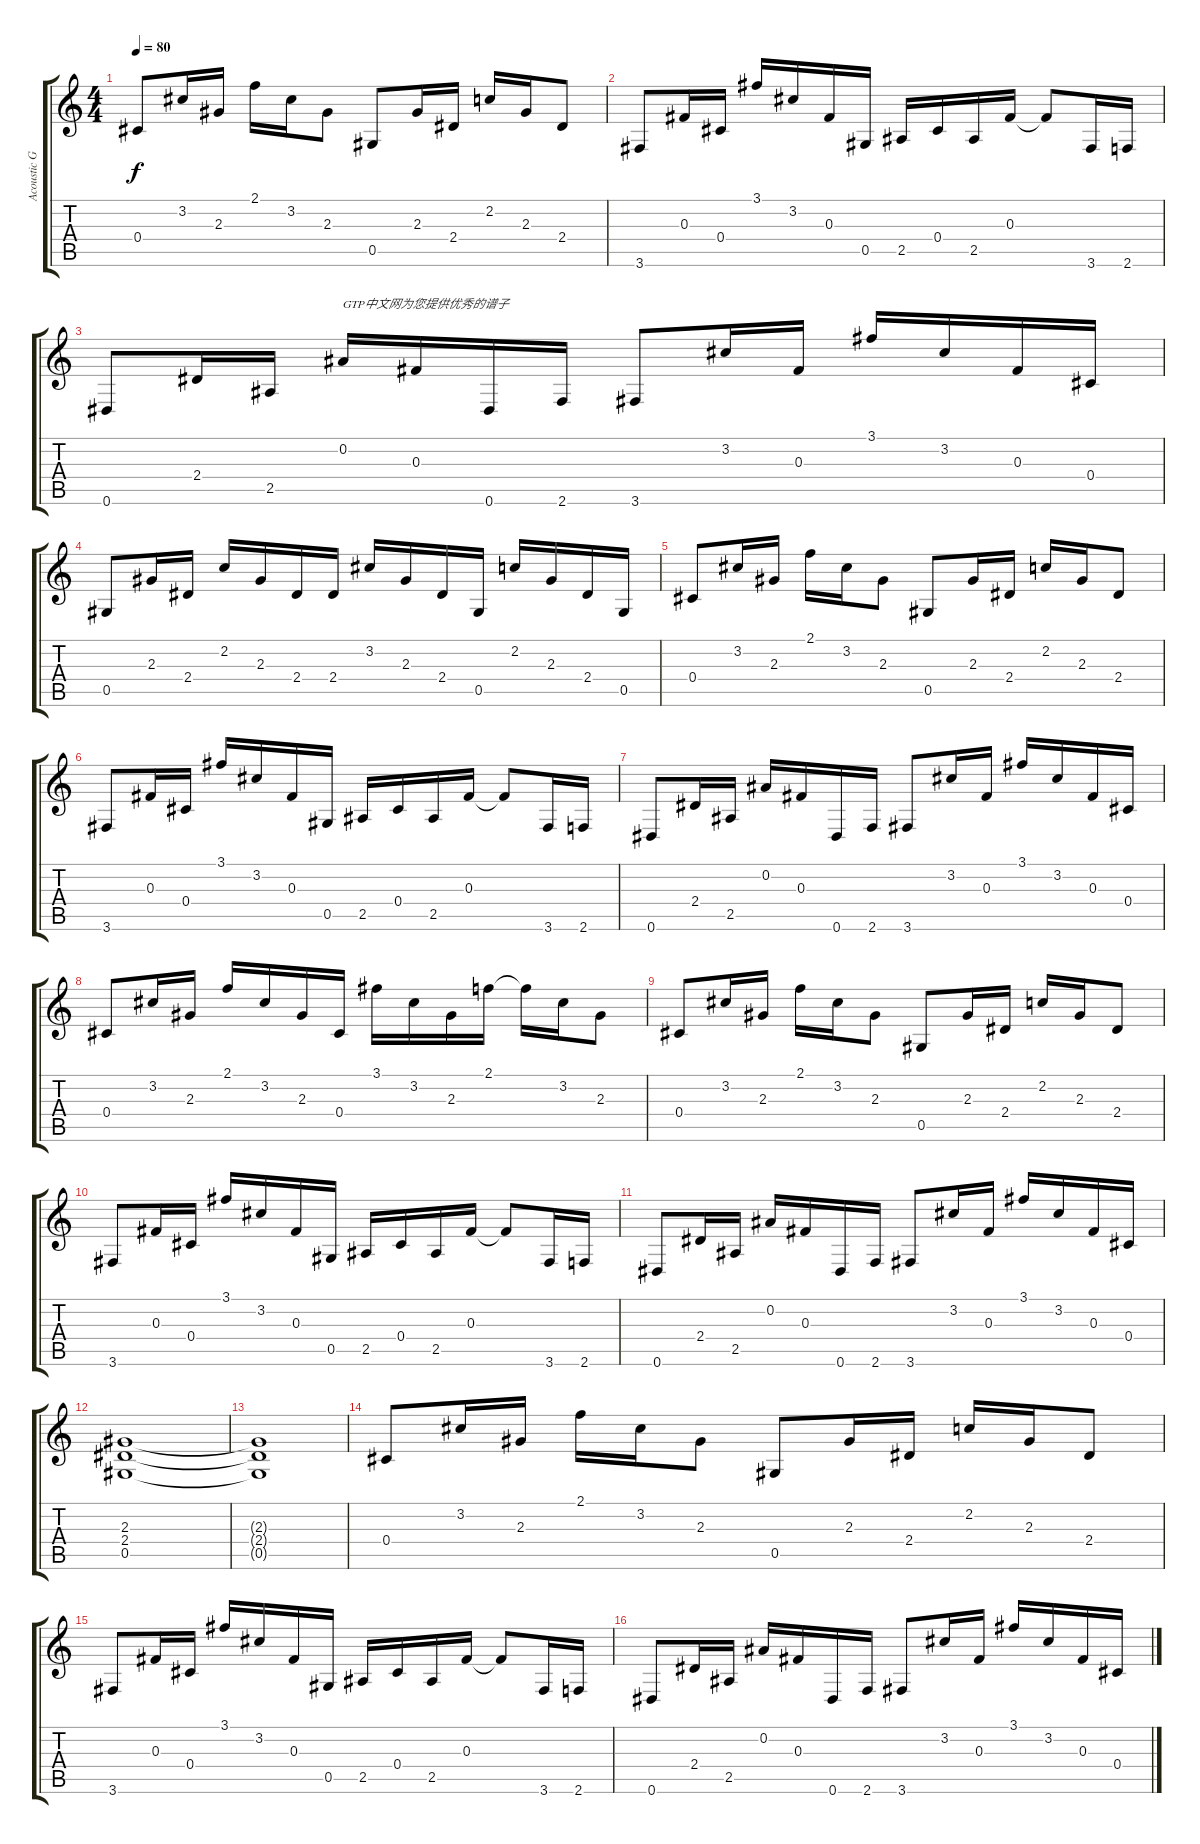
\track ("Acoustic Guitar" "Acoustic G") {instrument acousticguitarnylon}
\staff {score tabs}
\tuning (Eb4 Bb3 Gb3 Db3 Ab2 Eb2) {hide}
\ts (4 4)
\tempo 80
\clef g2
\ks c
0.4.8{dy f instrument acousticguitarnylon} 3.2.16 2.3.16 2.1.16 3.2.16 2.3.8 0.5.8 2.3.16 2.4.16 2.2.16 2.3.16 2.4.8 |
3.6.8 0.3.16 0.4.16 3.1.16 3.2.16 0.3.16 0.5.16 2.5.16 0.4.16 2.5.16 0.3.16 0.3{t}.8 3.6.16 2.6.16 |
0.6.8 2.4.16 2.5.16 0.2.16{txt "GTP中文网为您提供优秀的谱子"} 0.3.16 0.6.16 2.6.16 3.6.8 3.2.16 0.3.16 3.1.16 3.2.16 0.3.16 0.4.16 |
0.5.8 2.3.16 2.4.16 2.2.16 2.3.16 2.4.16 2.4.16 3.2.16 2.3.16 2.4.16 0.5.16 2.2.16 2.3.16 2.4.16 0.5.16 |
0.4.8 3.2.16 2.3.16 2.1.16 3.2.16 2.3.8 0.5.8 2.3.16 2.4.16 2.2.16 2.3.16 2.4.8 |
3.6.8 0.3.16 0.4.16 3.1.16 3.2.16 0.3.16 0.5.16 2.5.16 0.4.16 2.5.16 0.3.16 0.3{t}.8 3.6.16 2.6.16 |
0.6.8 2.4.16 2.5.16 0.2.16 0.3.16 0.6.16 2.6.16 3.6.8 3.2.16 0.3.16 3.1.16 3.2.16 0.3.16 0.4.16 |
0.4.8 3.2.16 2.3.16 2.1.16 3.2.16 2.3.16 0.4.16 3.1.16 3.2.16 2.3.16 2.1.16 2.1{t}.16 3.2.16 2.3.8 |
0.4.8 3.2.16 2.3.16 2.1.16 3.2.16 2.3.8 0.5.8 2.3.16 2.4.16 2.2.16 2.3.16 2.4.8 |
3.6.8 0.3.16 0.4.16 3.1.16 3.2.16 0.3.16 0.5.16 2.5.16 0.4.16 2.5.16 0.3.16 0.3{t}.8 3.6.16 2.6.16 |
0.6.8 2.4.16 2.5.16 0.2.16 0.3.16 0.6.16 2.6.16 3.6.8 3.2.16 0.3.16 3.1.16 3.2.16 0.3.16 0.4.16 |
(2.3 2.4 0.5).1 |
(2.3{t} 2.4{t} 0.5{t}).1 |
0.4.8 3.2.16 2.3.16 2.1.16 3.2.16 2.3.8 0.5.8 2.3.16 2.4.16 2.2.16 2.3.16 2.4.8 |
3.6.8 0.3.16 0.4.16 3.1.16 3.2.16 0.3.16 0.5.16 2.5.16 0.4.16 2.5.16 0.3.16 0.3{t}.8 3.6.16 2.6.16 |
0.6.8 2.4.16 2.5.16 0.2.16 0.3.16 0.6.16 2.6.16 3.6.8 3.2.16 0.3.16 3.1.16 3.2.16 0.3.16 0.4.16
